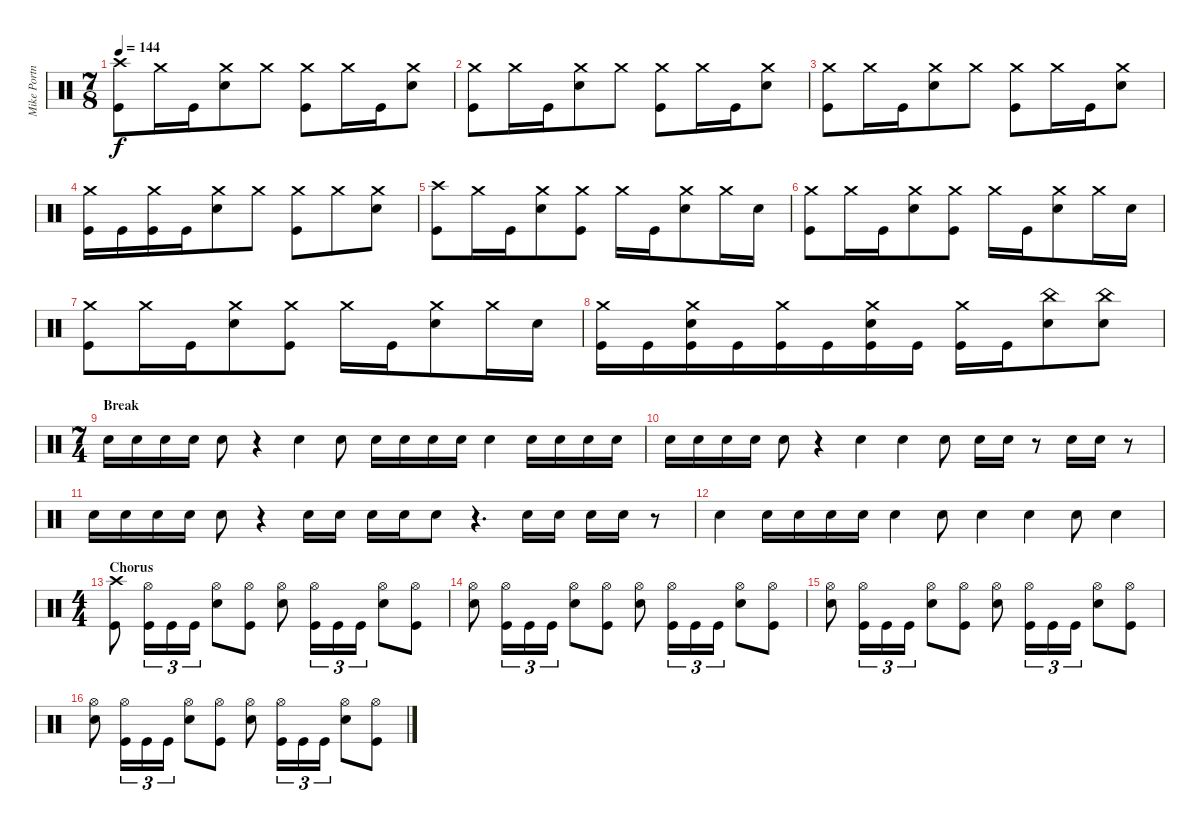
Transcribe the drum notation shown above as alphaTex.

\track ("Mike Portnoy - drums" "Mike Portn") {instrument percussion}
\staff {score}
\articulation defaults
\ts (7 8)
\tempo 144
\clef neutral
\ks c
("Crash high (hit)" "Kick (hit)").8{dy f} "Crash medium (hit)".16 "Kick (hit)".16 ("Crash medium (hit)" "Snare (hit) 2").8 "Crash medium (hit)".8 ("Crash medium (hit)" "Kick (hit)").8 "Crash medium (hit)".16 "Kick (hit)".16 ("Crash medium (hit)" "Snare (hit) 2").8 |
("Crash medium (hit)" "Kick (hit)").8 "Crash medium (hit)".16 "Kick (hit)".16 ("Crash medium (hit)" "Snare (hit) 2").8 "Crash medium (hit)".8 ("Crash medium (hit)" "Kick (hit)").8 "Crash medium (hit)".16 "Kick (hit)".16 ("Crash medium (hit)" "Snare (hit) 2").8 |
("Crash medium (hit)" "Kick (hit)").8 "Crash medium (hit)".16 "Kick (hit)".16 ("Crash medium (hit)" "Snare (hit) 2").8 "Crash medium (hit)".8 ("Crash medium (hit)" "Kick (hit)").8 "Crash medium (hit)".16 "Kick (hit)".16 ("Crash medium (hit)" "Snare (hit) 2").8 |
("Crash medium (hit)" "Kick (hit)").16 "Kick (hit)".16 ("Crash medium (hit)" "Kick (hit)").16 "Kick (hit)".16 ("Crash medium (hit)" "Snare (hit) 2").8 "Crash medium (hit)".8 ("Crash medium (hit)" "Kick (hit)").8 "Crash medium (hit)".8 ("Crash medium (hit)" "Snare (hit) 2").8 |
("Crash high (hit)" "Kick (hit)").8 "Crash medium (hit)".16 "Kick (hit)".16 ("Crash medium (hit)" "Snare (hit) 2").8 ("Crash medium (hit)" "Kick (hit)").8 "Crash medium (hit)".16 "Kick (hit)".16 ("Crash medium (hit)" "Snare (hit) 2").8 "Crash medium (hit)".16 "Snare (hit) 2".16 |
("Crash medium (hit)" "Kick (hit)").8 "Crash medium (hit)".16 "Kick (hit)".16 ("Crash medium (hit)" "Snare (hit) 2").8 ("Crash medium (hit)" "Kick (hit)").8 "Crash medium (hit)".16 "Kick (hit)".16 ("Crash medium (hit)" "Snare (hit) 2").8 "Crash medium (hit)".16 "Snare (hit) 2".16 |
("Crash medium (hit)" "Kick (hit)").8 "Crash medium (hit)".16 "Kick (hit)".16 ("Crash medium (hit)" "Snare (hit) 2").8 ("Crash medium (hit)" "Kick (hit)").8 "Crash medium (hit)".16 "Kick (hit)".16 ("Crash medium (hit)" "Snare (hit) 2").8 "Crash medium (hit)".16 "Snare (hit) 2".16 |
("Crash medium (hit)" "Kick (hit)").16 "Kick (hit)".16 ("Crash medium (hit)" "Snare (hit) 2" "Kick (hit)").16 "Kick (hit)".16 ("Crash medium (hit)" "Kick (hit)").16 "Kick (hit)".16 ("Crash medium (hit)" "Snare (hit) 2" "Kick (hit)").16 "Kick (hit)".16 ("Crash medium (hit)" "Kick (hit)").16 "Kick (hit)".16 ("China (hit)" "Snare (hit) 2").8 ("China (hit)" "Snare (hit) 2").8 |
\ts (7 4)
\section ("" "Break")
"Snare (hit) 2".16 "Snare (hit) 2".16 "Snare (hit) 2".16 "Snare (hit) 2".16 "Snare (hit) 2".8 r.4 "Snare (hit) 2".4 "Snare (hit) 2".8 "Snare (hit) 2".16 "Snare (hit) 2".16 "Snare (hit) 2".16 "Snare (hit) 2".16 "Snare (hit) 2".4 "Snare (hit) 2".16 "Snare (hit) 2".16 "Snare (hit) 2".16 "Snare (hit) 2".16 |
"Snare (hit) 2".16 "Snare (hit) 2".16 "Snare (hit) 2".16 "Snare (hit) 2".16 "Snare (hit) 2".8 r.4 "Snare (hit) 2".4 "Snare (hit) 2".4 "Snare (hit) 2".8 "Snare (hit) 2".16 "Snare (hit) 2".16 r.8 "Snare (hit) 2".16 "Snare (hit) 2".16 r.8 |
"Snare (hit) 2".16 "Snare (hit) 2".16 "Snare (hit) 2".16 "Snare (hit) 2".16 "Snare (hit) 2".8 r.4 "Snare (hit) 2".16 "Snare (hit) 2".16 "Snare (hit) 2".16 "Snare (hit) 2".16 "Snare (hit) 2".8 r.4{d} "Snare (hit) 2".16 "Snare (hit) 2".16 "Snare (hit) 2".16 "Snare (hit) 2".16 r.8 |
"Snare (hit) 2".4 "Snare (hit) 2".16 "Snare (hit) 2".16 "Snare (hit) 2".16 "Snare (hit) 2".16 "Snare (hit) 2".4 "Snare (hit) 2".8 "Snare (hit) 2".4 "Snare (hit) 2".4 "Snare (hit) 2".8 "Snare (hit) 2".4 |
\ts (4 4)
\section ("" "Chorus")
("Crash high (hit)" "Kick (hit)").8 ("Hi-Hat (open)" "Kick (hit)").16{tu (3 2)} "Kick (hit)".16{tu (3 2)} "Kick (hit)".16{tu (3 2)} ("Hi-Hat (open)" "Snare (hit) 2").8 ("Hi-Hat (open)" "Kick (hit)").8 ("Hi-Hat (open)" "Snare (hit) 2").8 ("Hi-Hat (open)" "Kick (hit)").16{tu (3 2)} "Kick (hit)".16{tu (3 2)} "Kick (hit)".16{tu (3 2)} ("Hi-Hat (open)" "Snare (hit) 2").8 ("Hi-Hat (open)" "Kick (hit)").8 |
("Hi-Hat (open)" "Snare (hit) 2").8 ("Hi-Hat (open)" "Kick (hit)").16{tu (3 2)} "Kick (hit)".16{tu (3 2)} "Kick (hit)".16{tu (3 2)} ("Hi-Hat (open)" "Snare (hit) 2").8 ("Hi-Hat (open)" "Kick (hit)").8 ("Hi-Hat (open)" "Snare (hit) 2").8 ("Hi-Hat (open)" "Kick (hit)").16{tu (3 2)} "Kick (hit)".16{tu (3 2)} "Kick (hit)".16{tu (3 2)} ("Hi-Hat (open)" "Snare (hit) 2").8 ("Hi-Hat (open)" "Kick (hit)").8 |
("Hi-Hat (open)" "Snare (hit) 2").8 ("Hi-Hat (open)" "Kick (hit)").16{tu (3 2)} "Kick (hit)".16{tu (3 2)} "Kick (hit)".16{tu (3 2)} ("Hi-Hat (open)" "Snare (hit) 2").8 ("Hi-Hat (open)" "Kick (hit)").8 ("Hi-Hat (open)" "Snare (hit) 2").8 ("Hi-Hat (open)" "Kick (hit)").16{tu (3 2)} "Kick (hit)".16{tu (3 2)} "Kick (hit)".16{tu (3 2)} ("Hi-Hat (open)" "Snare (hit) 2").8 ("Hi-Hat (open)" "Kick (hit)").8 |
("Hi-Hat (open)" "Snare (hit) 2").8 ("Hi-Hat (open)" "Kick (hit)").16{tu (3 2)} "Kick (hit)".16{tu (3 2)} "Kick (hit)".16{tu (3 2)} ("Hi-Hat (open)" "Snare (hit) 2").8 ("Hi-Hat (open)" "Kick (hit)").8 ("Hi-Hat (open)" "Snare (hit) 2").8 ("Hi-Hat (open)" "Kick (hit)").16{tu (3 2)} "Kick (hit)".16{tu (3 2)} "Kick (hit)".16{tu (3 2)} ("Hi-Hat (open)" "Snare (hit) 2").8 ("Hi-Hat (open)" "Kick (hit)").8
